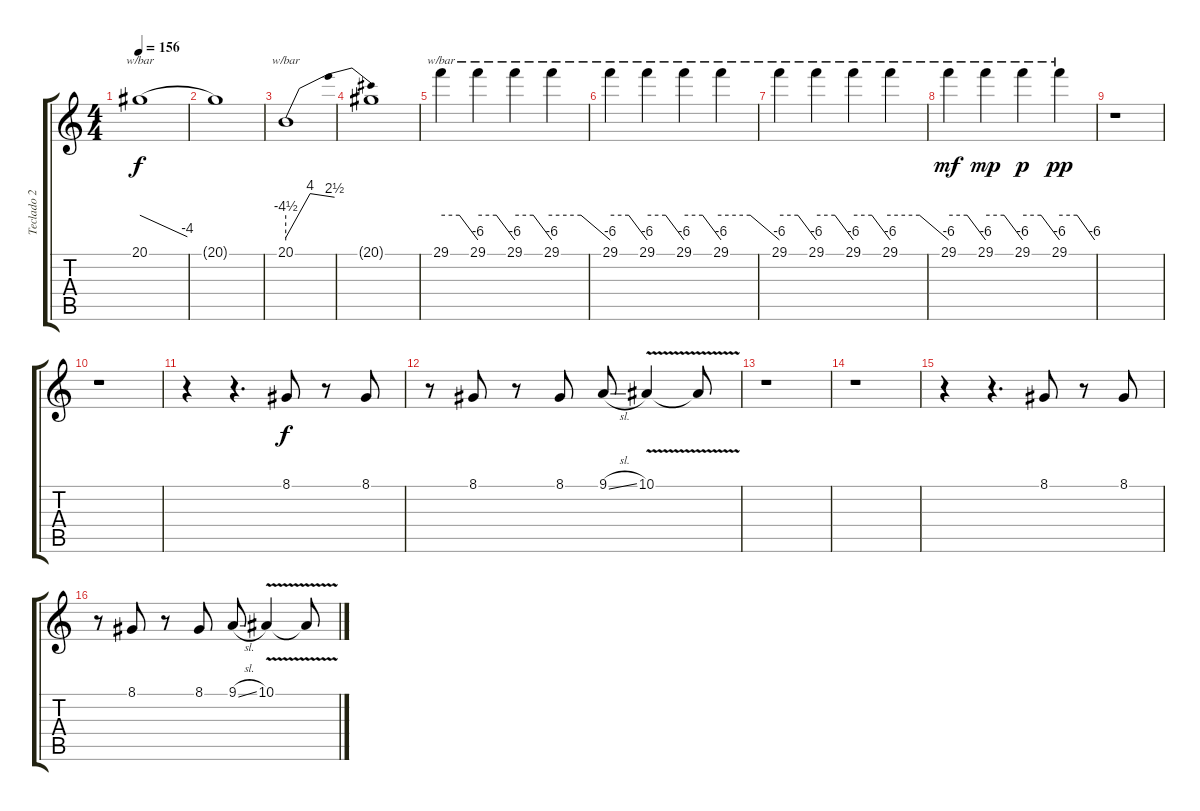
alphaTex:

\track ("Teclado 2" "Teclado 2") {instrument recorder}
\staff {score tabs}
\tuning (C4 G3 Eb3 Bb2 F2 C2) {hide}
\ts (4 4)
\tempo 156
\clef g2
\ks c
20.1.1{tbe (dive default 0 0 60 -16) dy f volume 11 instrument recorder} |
20.1{t}.1 |
20.1.1{tbe (dip default 0 -18 20 16 60 10)} |
20.1{t}.1 |
29.1.4{tbe (custom default 0 0 30 0 60 -24)} 29.1.4{tbe (custom default 0 0 30 0 60 -24)} 29.1.4{tbe (custom default 0 0 30 0 60 -24)} 29.1.4{tbe (custom default 0 0 30 0 60 -24)} |
29.1.4{tbe (custom default 0 0 30 0 60 -24)} 29.1.4{tbe (custom default 0 0 30 0 60 -24)} 29.1.4{tbe (custom default 0 0 30 0 60 -24)} 29.1.4{tbe (custom default 0 0 30 0 60 -24)} |
29.1.4{tbe (custom default 0 0 30 0 60 -24)} 29.1.4{tbe (custom default 0 0 30 0 60 -24)} 29.1.4{tbe (custom default 0 0 30 0 60 -24)} 29.1.4{tbe (custom default 0 0 30 0 60 -24)} |
29.1.4{tbe (custom default 0 0 30 0 60 -24) dy mf} 29.1.4{tbe (custom default 0 0 30 0 60 -24) dy mp} 29.1.4{tbe (custom default 0 0 30 0 60 -24) dy p} 29.1.4{tbe (custom default 0 0 30 0 60 -24) dy pp} |
r.1 |
r.1 |
r.4 r.4{d} 8.1.8{dy f volume 13 instrument choiraahs} r.8 8.1.8 |
r.8 8.1.8 r.8 8.1.8 9.1{sl}.8 10.1{v}.4 10.1{t}.8 |
r.1{volume 0} |
r.1 |
r.4 r.4{d} 8.1.8{volume 12} r.8 8.1.8 |
r.8 8.1.8 r.8 8.1.8 9.1{sl}.8 10.1{v}.4 10.1{t}.8
